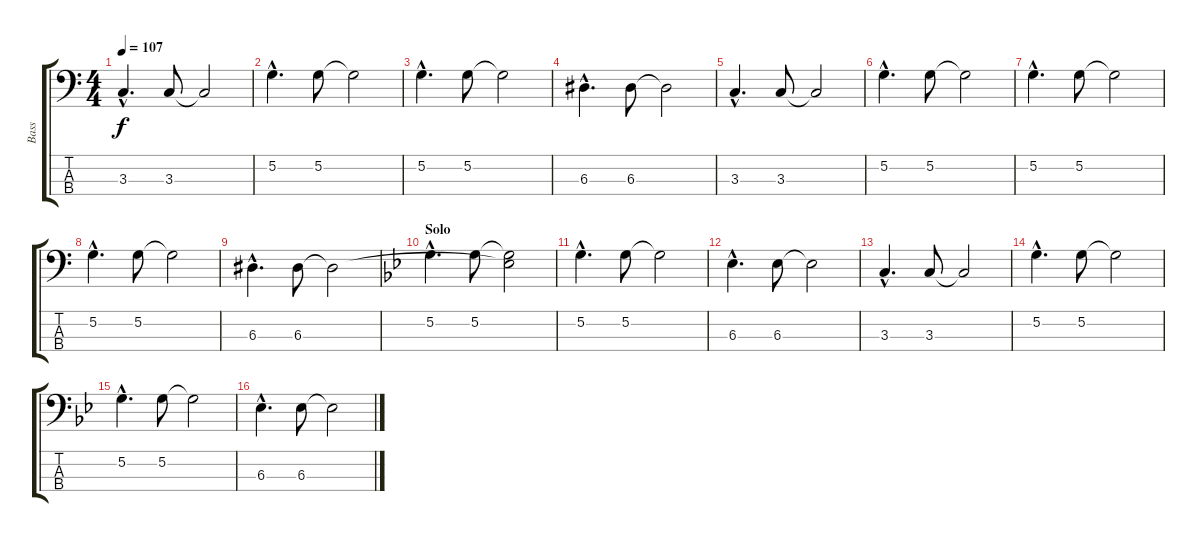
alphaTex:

\track ("Bass" "Bass") {instrument electricbasspick}
\staff {score tabs}
\tuning (G2 D2 A1 E1) {hide}
\ts (4 4)
\tempo 107
\clef f4
\ks c
3.3{hac}.4{d dy f} 3.3.8 3.3{t}.2 |
5.2{hac}.4{d} 5.2.8 5.2{t}.2 |
5.2{hac}.4{d} 5.2.8 5.2{t}.2 |
6.3{hac}.4{d} 6.3.8 6.3{t}.2 |
3.3{hac}.4{d} 3.3.8 3.3{t}.2 |
5.2{hac}.4{d} 5.2.8 5.2{t}.2 |
5.2{hac}.4{d} 5.2.8 5.2{t}.2 |
5.2{hac}.4{d} 5.2.8 5.2{t}.2 |
6.3{hac}.4{d} 6.3.8 6.3{t}.2 |
\section ("" "Solo")
\ks gminor
5.2{hac}.4{d} 5.2.8 (5.2{t} 6.3{t}).2 |
5.2{hac}.4{d} 5.2.8 5.2{t}.2 |
6.3{hac}.4{d} 6.3.8 6.3{t}.2 |
3.3{hac}.4{d} 3.3.8 3.3{t}.2 |
5.2{hac}.4{d} 5.2.8 5.2{t}.2 |
5.2{hac}.4{d} 5.2.8 5.2{t}.2 |
6.3{hac}.4{d} 6.3.8 6.3{t}.2
